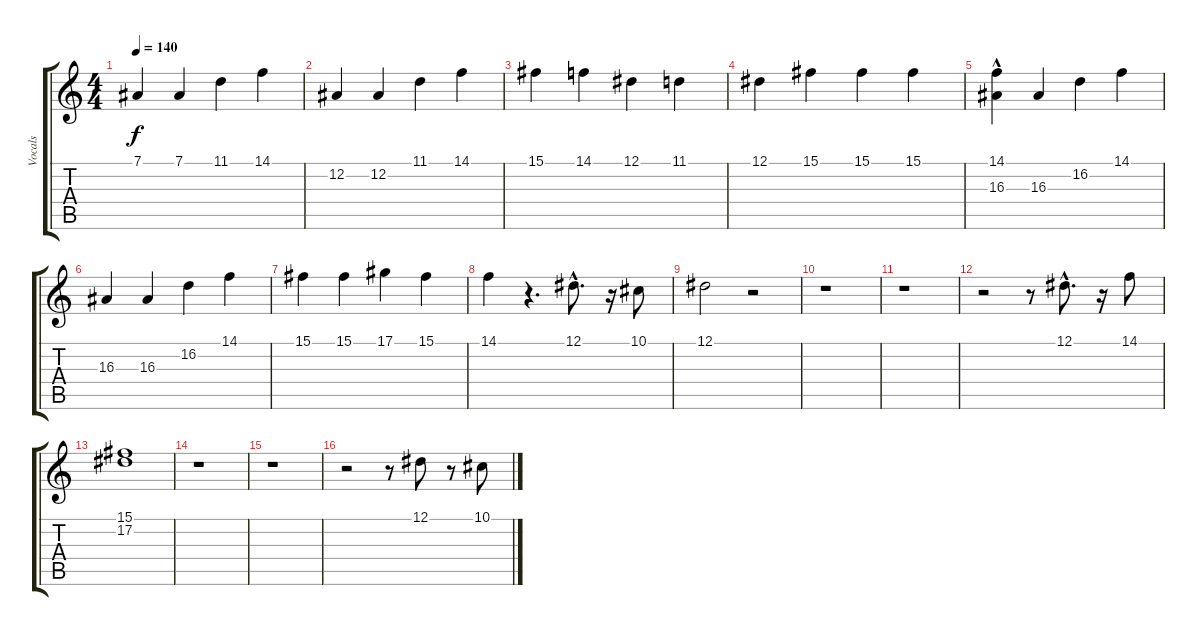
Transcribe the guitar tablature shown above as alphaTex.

\track ("Vocals" "Vocals") {instrument synthvoice}
\staff {score tabs}
\tuning (Eb4 Bb3 Gb3 Db3 Ab2 Eb2) {hide}
\ts (4 4)
\tempo 140
\clef g2
\ks c
7.1.4{dy f} 7.1.4 11.1.4 14.1.4 |
12.2.4 12.2.4 11.1.4 14.1.4 |
15.1.4 14.1.4 12.1.4 11.1.4 |
12.1.4 15.1.4 15.1.4 15.1.4 |
(14.1{hac} 16.3).4 16.3.4 16.2.4 14.1.4 |
16.3.4 16.3.4 16.2.4 14.1.4 |
15.1.4 15.1.4 17.1.4 15.1.4 |
14.1.4 r.4{d} 12.1{hac}.8{d} r.16 10.1.8 |
12.1.2 r.2 |
r.1 |
r.1 |
r.2 r.8 12.1{hac}.8{d} r.16 14.1.8 |
(15.1 17.2).1 |
r.1 |
r.1 |
r.2 r.8 12.1.8 r.8 10.1.8
